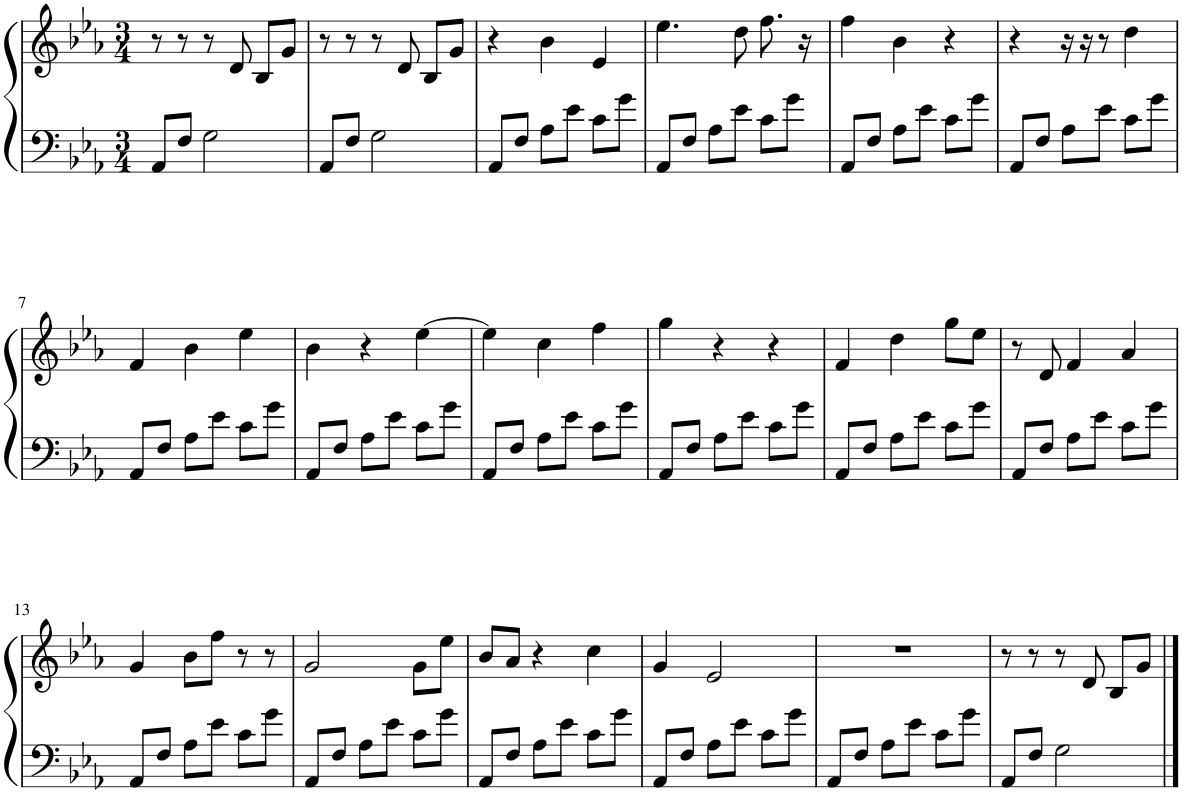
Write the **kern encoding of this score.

**kern	**kern
*part1	*part1
*staff2	*staff1
*I"Piano	*
*I'Pno.	*
*clefF4	*clefG2
*k[b-e-a-]	*k[b-e-a-]
*M3/4	*M3/4
=1	=1
8AA-/L	8r
8F/J	8r
2G\	8r
.	8d/
.	8B-/L
.	8g/J
=2	=2
8AA-/L	8r
8F/J	8r
2G\	8r
.	8d/
.	8B-/L
.	8g/J
=3	=3
8AA-/L	4r
8F/J	.
8A-\L	4b-\
8e-\J	.
8c\L	4e-/
8g\J	.
=4	=4
8AA-/L	4.ee-\
8F/J	.
8A-\L	.
8e-\J	8dd\
8c\L	8.ff\
8g\J	.
.	16r
=5	=5
8AA-/L	4ff\
8F/J	.
8A-\L	4b-\
8e-\J	.
8c\L	4r
8g\J	.
=6	=6
8AA-/L	4r
8F/J	.
8A-\L	16r
.	16r
8e-\J	8r
8c\L	4dd\
8g\J	.
!!LO:LB:g=z
=7	=7
8AA-/L	4f/
8F/J	.
8A-\L	4b-\
8e-\J	.
8c\L	4ee-\
8g\J	.
=8	=8
8AA-/L	4b-\
8F/J	.
8A-\L	4r
8e-\J	.
8c\L	[4ee-\
8g\J	.
=9	=9
8AA-/L	4ee-\]
8F/J	.
8A-\L	4cc\
8e-\J	.
8c\L	4ff\
8g\J	.
=10	=10
8AA-/L	4gg\
8F/J	.
8A-\L	4r
8e-\J	.
8c\L	4r
8g\J	.
=11	=11
8AA-/L	4f/
8F/J	.
8A-\L	4dd\
8e-\J	.
8c\L	8gg\L
8g\J	8ee-\J
=12	=12
8AA-/L	8r
8F/J	8d/
8A-\L	4f/
8e-\J	.
8c\L	4a-/
8g\J	.
!!LO:LB:g=z
=13	=13
8AA-/L	4g/
8F/J	.
8A-\L	8b-\L
8e-\J	8ff\J
8c\L	8r
8g\J	8r
=14	=14
8AA-/L	2g/
8F/J	.
8A-\L	.
8e-\J	.
8c\L	8g\L
8g\J	8ee-\J
=15	=15
8AA-/L	8b-/L
8F/J	8a-/J
8A-\L	4r
8e-\J	.
8c\L	4cc\
8g\J	.
=16	=16
8AA-/L	4g/
8F/J	.
8A-\L	2e-/
8e-\J	.
8c\L	.
8g\J	.
=17	=17
8AA-/L	2.r
8F/J	.
8A-\L	.
8e-\J	.
8c\L	.
8g\J	.
=18	=18
8AA-/L	8r
8F/J	8r
2G\	8r
.	8d/
.	8B-/L
.	8g/J
==	==
*-	*-
